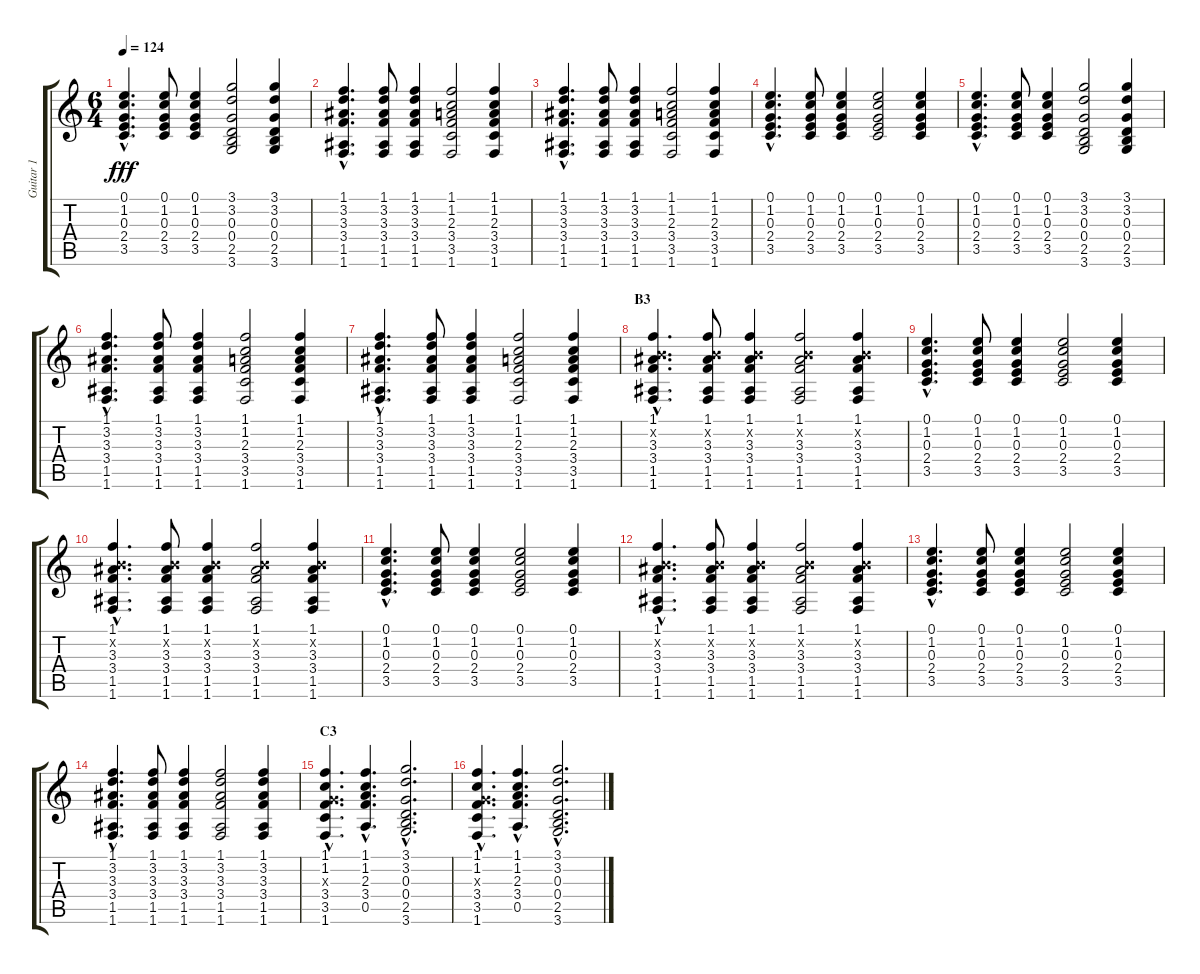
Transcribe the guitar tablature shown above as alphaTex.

\track ("Guitar 1" "Guitar 1") {instrument electricguitarclean}
\staff {score tabs}
\tuning (E4 B3 G3 D3 A2 E2) {hide}
\ts (6 4)
\tempo 124
\clef g2
\ks c
(0.1{hac} 1.2{hac} 0.3{hac} 2.4{hac} 3.5{hac}).4{d dy fff} (0.1 1.2 0.3 2.4 3.5).8 (0.1 1.2 0.3 2.4 3.5).4 (3.1 3.2 0.3 0.4 2.5 3.6).2 (3.1 3.2 0.3 0.4 2.5 3.6).4 |
(1.1{hac} 3.2{hac} 3.3{hac} 3.4{hac} 1.5{hac} 1.6{hac}).4{d} (1.1 3.2 3.3 3.4 1.5 1.6).8 (1.1 3.2 3.3 3.4 1.5 1.6).4 (1.1 1.2 2.3 3.4 3.5 1.6).2 (1.1 1.2 2.3 3.4 3.5 1.6).4 |
(1.1{hac} 3.2{hac} 3.3{hac} 3.4{hac} 1.5{hac} 1.6{hac}).4{d} (1.1 3.2 3.3 3.4 1.5 1.6).8 (1.1 3.2 3.3 3.4 1.5 1.6).4 (1.1 1.2 2.3 3.4 3.5 1.6).2 (1.1 1.2 2.3 3.4 3.5 1.6).4 |
(0.1{hac} 1.2{hac} 0.3{hac} 2.4{hac} 3.5{hac}).4{d} (0.1 1.2 0.3 2.4 3.5).8 (0.1 1.2 0.3 2.4 3.5).4 (0.1 1.2 0.3 2.4 3.5).2 (0.1 1.2 0.3 2.4 3.5).4 |
(0.1{hac} 1.2{hac} 0.3{hac} 2.4{hac} 3.5{hac}).4{d} (0.1 1.2 0.3 2.4 3.5).8 (0.1 1.2 0.3 2.4 3.5).4 (3.1 3.2 0.3 0.4 2.5 3.6).2 (3.1 3.2 0.3 0.4 2.5 3.6).4 |
(1.1{hac} 3.2{hac} 3.3{hac} 3.4{hac} 1.5{hac} 1.6{hac}).4{d} (1.1 3.2 3.3 3.4 1.5 1.6).8 (1.1 3.2 3.3 3.4 1.5 1.6).4 (1.1 1.2 2.3 3.4 3.5 1.6).2 (1.1 1.2 2.3 3.4 3.5 1.6).4 |
(1.1{hac} 3.2{hac} 3.3{hac} 3.4{hac} 1.5{hac} 1.6{hac}).4{d} (1.1 3.2 3.3 3.4 1.5 1.6).8 (1.1 3.2 3.3 3.4 1.5 1.6).4 (1.1 1.2 2.3 3.4 3.5 1.6).2 (1.1 1.2 2.3 3.4 3.5 1.6).4 |
\section ("" "B3")
(1.1{hac} 0.2{hac x} 3.3{hac} 3.4{hac} 1.5{hac} 1.6{hac}).4{d} (1.1 0.2{x} 3.3 3.4 1.5 1.6).8 (1.1 0.2{x} 3.3 3.4 1.5 1.6).4 (1.1 0.2{x} 3.3 3.4 1.5 1.6).2 (1.1 0.2{x} 3.3 3.4 1.5 1.6).4 |
(0.1{hac} 1.2{hac} 0.3{hac} 2.4{hac} 3.5{hac}).4{d} (0.1 1.2 0.3 2.4 3.5).8 (0.1 1.2 0.3 2.4 3.5).4 (0.1 1.2 0.3 2.4 3.5).2 (0.1 1.2 0.3 2.4 3.5).4 |
(1.1{hac} 0.2{hac x} 3.3{hac} 3.4{hac} 1.5{hac} 1.6{hac}).4{d} (1.1 0.2{x} 3.3 3.4 1.5 1.6).8 (1.1 0.2{x} 3.3 3.4 1.5 1.6).4 (1.1 0.2{x} 3.3 3.4 1.5 1.6).2 (1.1 0.2{x} 3.3 3.4 1.5 1.6).4 |
(0.1{hac} 1.2{hac} 0.3{hac} 2.4{hac} 3.5{hac}).4{d} (0.1 1.2 0.3 2.4 3.5).8 (0.1 1.2 0.3 2.4 3.5).4 (0.1 1.2 0.3 2.4 3.5).2 (0.1 1.2 0.3 2.4 3.5).4 |
(1.1{hac} 0.2{hac x} 3.3{hac} 3.4{hac} 1.5{hac} 1.6{hac}).4{d} (1.1 0.2{x} 3.3 3.4 1.5 1.6).8 (1.1 0.2{x} 3.3 3.4 1.5 1.6).4 (1.1 0.2{x} 3.3 3.4 1.5 1.6).2 (1.1 0.2{x} 3.3 3.4 1.5 1.6).4 |
(0.1{hac} 1.2{hac} 0.3{hac} 2.4{hac} 3.5{hac}).4{d} (0.1 1.2 0.3 2.4 3.5).8 (0.1 1.2 0.3 2.4 3.5).4 (0.1 1.2 0.3 2.4 3.5).2 (0.1 1.2 0.3 2.4 3.5).4 |
(1.1{hac} 3.2{hac} 3.3{hac} 3.4{hac} 1.5{hac} 1.6{hac}).4{d} (1.1 3.2 3.3 3.4 1.5 1.6).8 (1.1 3.2 3.3 3.4 1.5 1.6).4 (1.1 3.2 3.3 3.4 1.5 1.6).2 (1.1 3.2 3.3 3.4 1.5 1.6).4 |
\section ("" "C3")
(1.1{hac} 1.2{hac} 0.3{hac x} 3.4{hac} 3.5{hac} 1.6{hac}).4{d} (1.1{hac} 1.2{hac} 2.3{hac} 3.4{hac} 0.5{hac}).4{d} (3.1{hac} 3.2{hac} 0.3{hac} 0.4{hac} 2.5{hac} 3.6{hac}).2{d} |
(1.1{hac} 1.2{hac} 0.3{hac x} 3.4{hac} 3.5{hac} 1.6{hac}).4{d} (1.1{hac} 1.2{hac} 2.3{hac} 3.4{hac} 0.5{hac}).4{d} (3.1{hac} 3.2{hac} 0.3{hac} 0.4{hac} 2.5{hac} 3.6{hac}).2{d}
